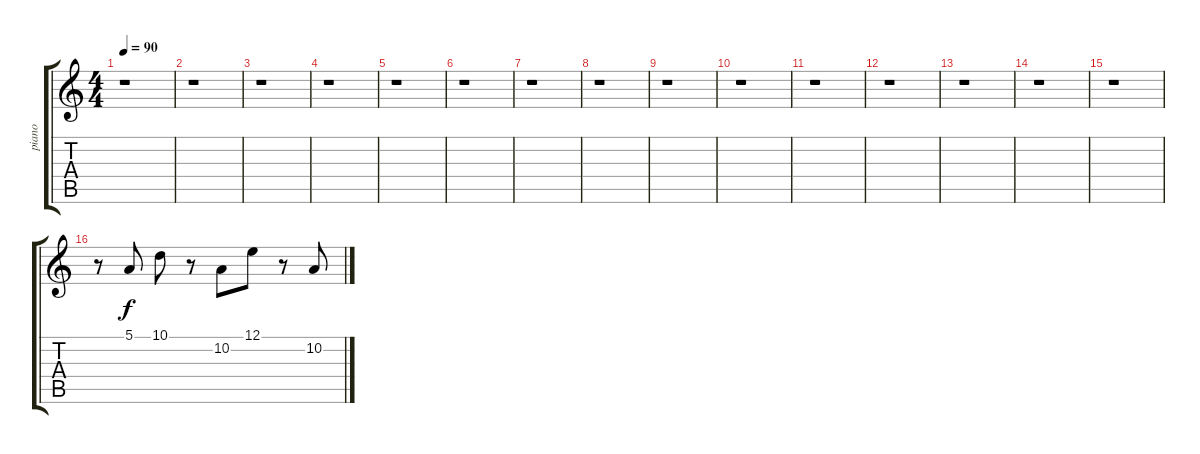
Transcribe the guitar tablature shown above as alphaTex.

\track ("piano" "piano") {instrument brightacousticpiano}
\staff {score tabs}
\tuning (E4 B3 G3 D3 A2 E2) {hide}
\ts (4 4)
\tempo 90
\clef g2
\ks c
r.1{dy f} |
r.1 |
r.1 |
r.1 |
r.1 |
r.1 |
r.1 |
r.1 |
r.1 |
r.1 |
r.1 |
r.1 |
r.1 |
r.1 |
r.1 |
r.8 5.1.8 10.1.8 r.8 10.2.8 12.1.8 r.8 10.2.8
